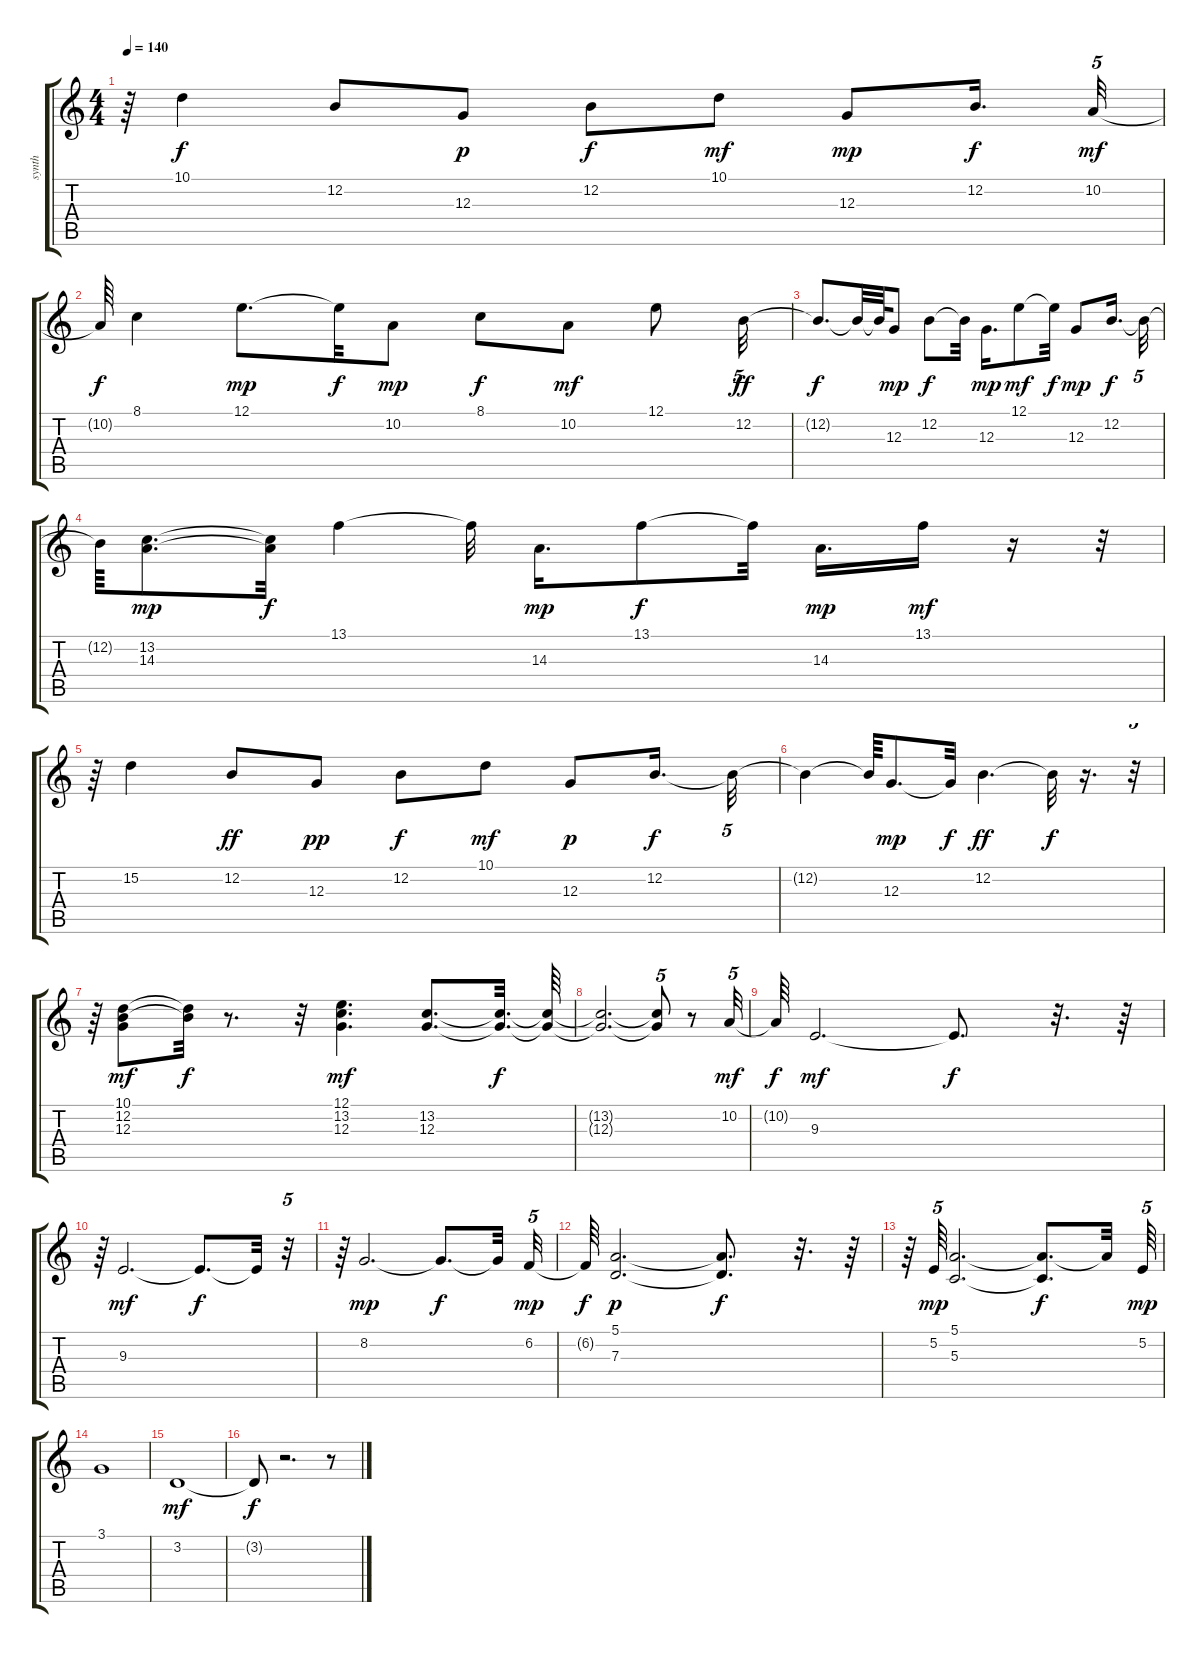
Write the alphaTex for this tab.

\track ("synth" "synth") {instrument pad3polysynth}
\staff {score tabs}
\tuning (E4 B3 G3 D3 A2 E2) {hide}
\ts (4 4)
\tempo 140
\clef g2
\ks c
r.64{dy f} 10.1.4 12.2.8 12.3.8{dy p} 12.2.8{dy f} 10.1.8{dy mf} 12.3.8{dy mp} 12.2.16{d dy f} 10.2.32{tu (5 4) dy mf} |
10.2{t}.64{dy f} 8.1.4 12.1.8{d dy mp} 12.1{t}.32{dy f} 10.2.8{dy mp} 8.1.8{dy f} 10.2.8{dy mf} 12.1.8 12.2.32{tu (5 4) dy ff} |
12.2{t}.8{d dy f} 12.2{t}.32 12.2{t}.64 12.3.8{dy mp} 12.2.8{dy f} 12.2{t}.32 12.3.16{d dy mp} 12.1.8{dy mf} 12.1{t}.32{dy f} 12.3.8{dy mp} 12.2.16{d dy f} 12.2{t}.32{tu (5 4)} |
12.2{t}.64 (13.2 14.3).8{d dy mp} (13.2{t} 14.3{t}).32{dy f} 13.1.4 13.1{t}.32 14.3.16{d dy mp} 13.1.8{dy f} 13.1{t}.32 14.3.16{d dy mp} 13.1.16{dy mf} r.16 r.32{tu (5 4)} |
r.64 15.2.4 12.2.8{dy ff} 12.3.8{dy pp} 12.2.8{dy f} 10.1.8{dy mf} 12.3.8{dy p} 12.2.16{d dy f} 12.2{t}.32{tu (5 4)} |
12.2{t}.4 12.2{t}.64 12.3.8{d dy mp} 12.3{t}.32{dy f} 12.2.4{d dy ff} 12.2{t}.32{dy f} r.16{d} r.32{tu (5 4)} |
r.64 (10.1 12.2 12.3).8{dy mf} (10.1{t} 12.2{t}).32{dy f} r.8{d} r.32 (12.1 13.2 12.3).4{d dy mf} (13.2 12.3).8{d} (13.2{t} 12.3{t}).32{d dy f} (13.2{t} 12.3{t}).64 |
(13.2{t} 12.3{t}).2{d} (13.2{t} 12.3{t}).8{tu (5 4)} r.8 10.2.32{tu (5 4) dy mf} |
10.2{t}.64{dy f} 9.3.2{d dy mf} 9.3{t}.8{d dy f} r.32{d} r.64 |
r.64 9.3.2{d dy mf} 9.3{t}.8{d dy f} 9.3{t}.32 r.32{tu (5 4)} |
r.64 8.2.2{d dy mp} 8.2{t}.8{d dy f} 8.2{t}.32 6.2.32{tu (5 4) dy mp} |
6.2{t}.64{dy f} (5.1 7.3).2{d dy p} (5.1{t} 7.3{t}).8{d dy f} r.32{d} r.64 |
r.64 5.2.64{tu (5 4) dy mp} (5.1 5.3).2{d} (5.1{t} 5.3{t}).8{d dy f} 5.1{t}.32 5.2.64{tu (5 4) dy mp} |
3.1.1 |
3.2.1{dy mf} |
3.2{t}.8{dy f} r.2{d} r.8
